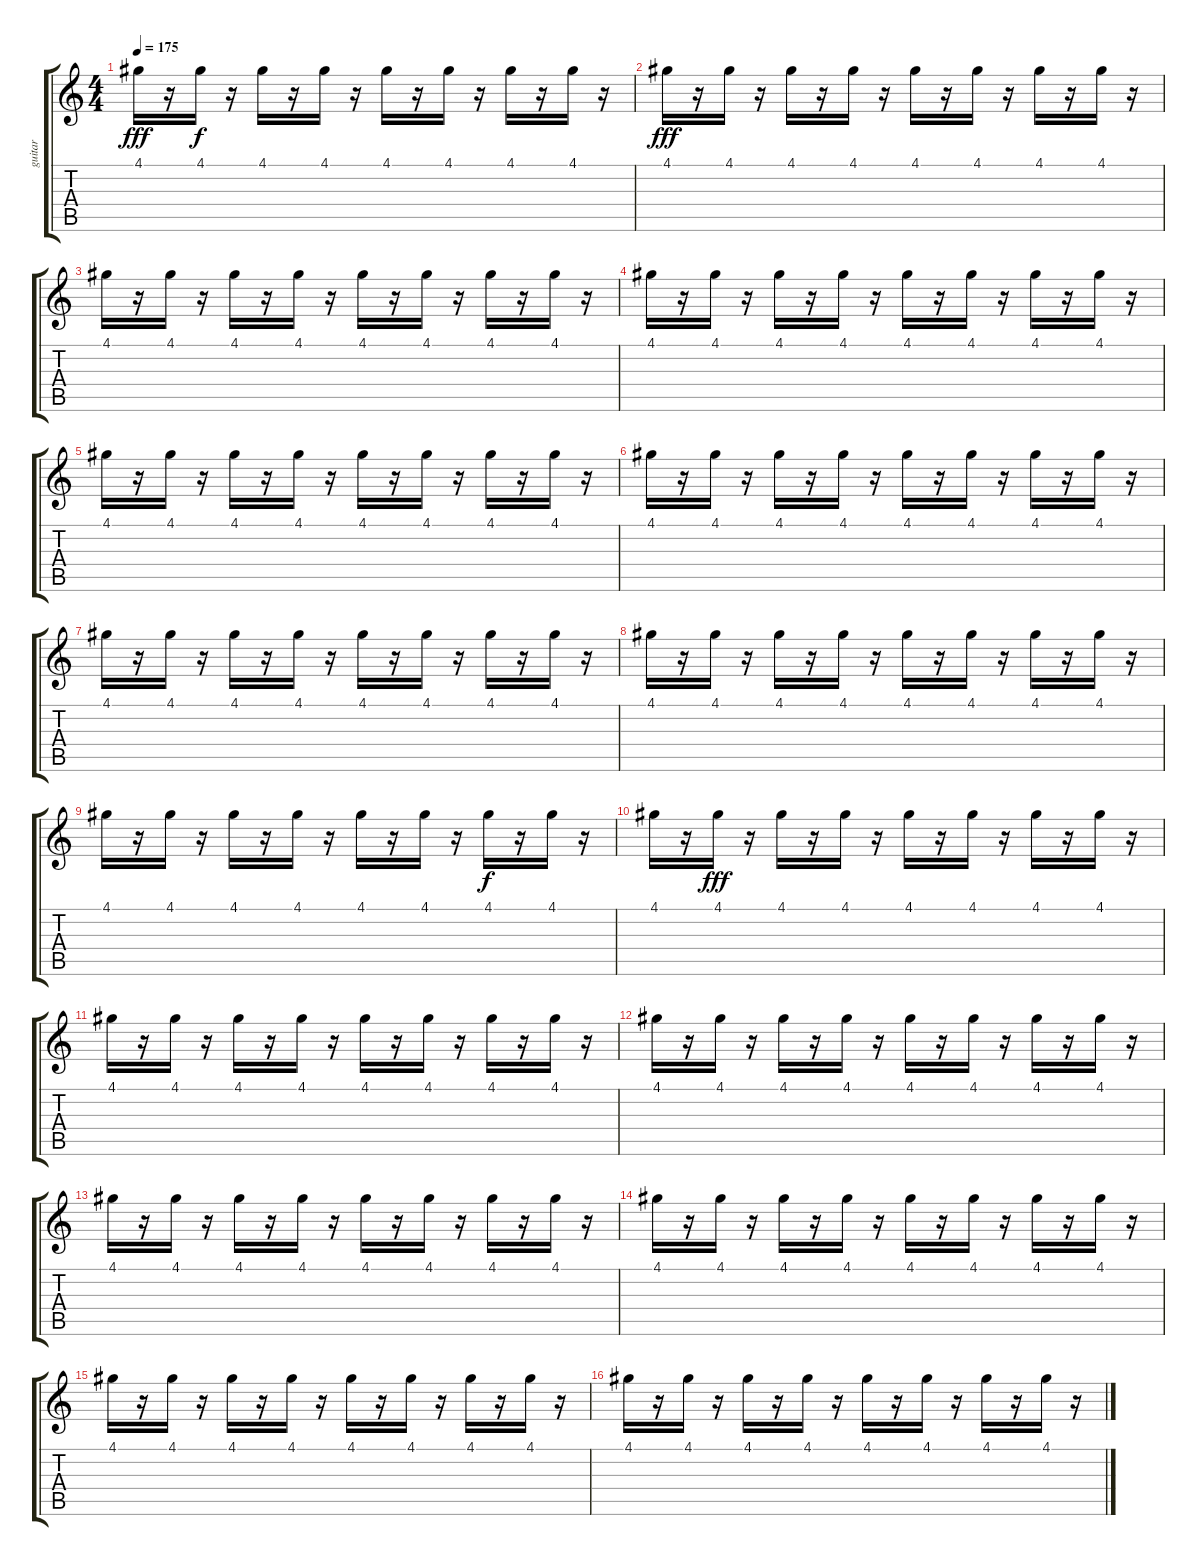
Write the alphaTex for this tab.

\track ("guitar" "guitar") {instrument overdrivenguitar}
\staff {score tabs}
\tuning (E4 B3 G3 D3 A2 E2) {hide}
\ts (4 4)
\tempo 175
\clef g2
\ks c
4.1.16{dy fff} r.16 4.1.16{dy f} r.16 4.1.16 r.16 4.1.16 r.16 4.1.16 r.16 4.1.16 r.16 4.1.16 r.16 4.1.16 r.16 |
4.1.16{dy fff} r.16 4.1.16 r.16 4.1.16 r.16 4.1.16 r.16 4.1.16 r.16 4.1.16 r.16 4.1.16 r.16 4.1.16 r.16 |
4.1.16 r.16 4.1.16 r.16 4.1.16 r.16 4.1.16 r.16 4.1.16 r.16 4.1.16 r.16 4.1.16 r.16 4.1.16 r.16 |
4.1.16 r.16 4.1.16 r.16 4.1.16 r.16 4.1.16 r.16 4.1.16 r.16 4.1.16 r.16 4.1.16 r.16 4.1.16 r.16 |
4.1.16 r.16 4.1.16 r.16 4.1.16 r.16 4.1.16 r.16 4.1.16 r.16 4.1.16 r.16 4.1.16 r.16 4.1.16 r.16 |
4.1.16 r.16 4.1.16 r.16 4.1.16 r.16 4.1.16 r.16 4.1.16 r.16 4.1.16 r.16 4.1.16 r.16 4.1.16 r.16 |
4.1.16 r.16 4.1.16 r.16 4.1.16 r.16 4.1.16 r.16 4.1.16 r.16 4.1.16 r.16 4.1.16 r.16 4.1.16 r.16 |
4.1.16 r.16 4.1.16 r.16 4.1.16 r.16 4.1.16 r.16 4.1.16 r.16 4.1.16 r.16 4.1.16 r.16 4.1.16 r.16 |
4.1.16 r.16 4.1.16 r.16 4.1.16 r.16 4.1.16 r.16 4.1.16 r.16 4.1.16 r.16 4.1.16{dy f} r.16 4.1.16 r.16 |
4.1.16 r.16 4.1.16{dy fff} r.16 4.1.16 r.16 4.1.16 r.16 4.1.16 r.16 4.1.16 r.16 4.1.16 r.16 4.1.16 r.16 |
4.1.16 r.16 4.1.16 r.16 4.1.16 r.16 4.1.16 r.16 4.1.16 r.16 4.1.16 r.16 4.1.16 r.16 4.1.16 r.16 |
4.1.16 r.16 4.1.16 r.16 4.1.16 r.16 4.1.16 r.16 4.1.16 r.16 4.1.16 r.16 4.1.16 r.16 4.1.16 r.16 |
4.1.16 r.16 4.1.16 r.16 4.1.16 r.16 4.1.16 r.16 4.1.16 r.16 4.1.16 r.16 4.1.16 r.16 4.1.16 r.16 |
4.1.16 r.16 4.1.16 r.16 4.1.16 r.16 4.1.16 r.16 4.1.16 r.16 4.1.16 r.16 4.1.16 r.16 4.1.16 r.16 |
4.1.16 r.16 4.1.16 r.16 4.1.16 r.16 4.1.16 r.16 4.1.16 r.16 4.1.16 r.16 4.1.16 r.16 4.1.16 r.16 |
4.1.16 r.16 4.1.16 r.16 4.1.16 r.16 4.1.16 r.16 4.1.16 r.16 4.1.16 r.16 4.1.16 r.16 4.1.16 r.16
